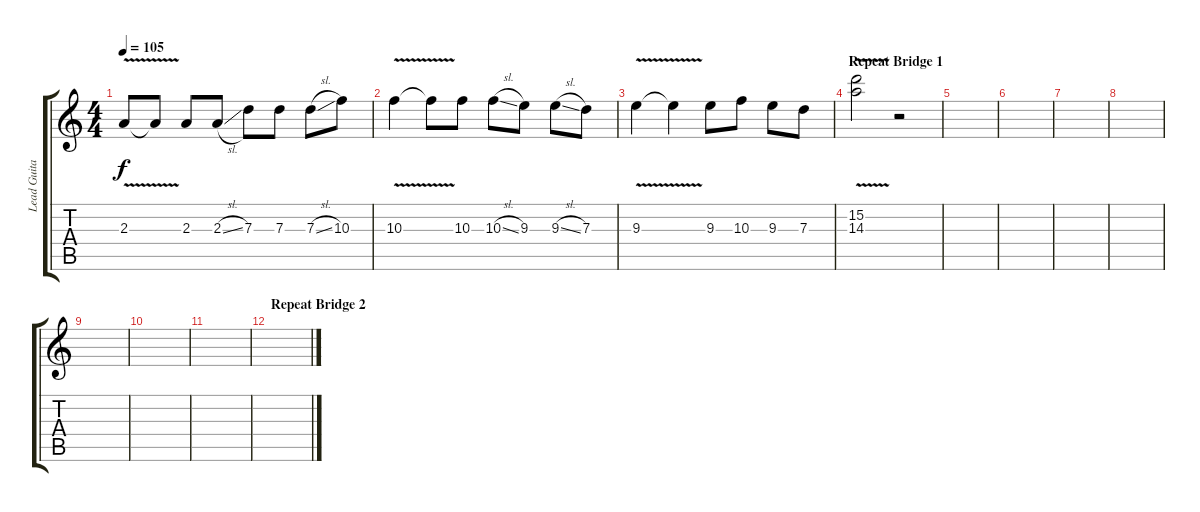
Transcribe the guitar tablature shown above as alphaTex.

\track ("Lead Guitar/Solo" "Lead Guita") {instrument distortionguitar}
\staff {score tabs}
\tuning (E4 B3 G3 D3 A2 E2) {hide}
\ts (4 4)
\tempo 105
\clef g2
\ks c
2.3{v}.8{dy f} 2.3{t}.8 2.3.8 2.3{sl}.8 7.3.8 7.3.8 7.3{sl}.8 10.3.8 |
10.3{v}.4 10.3{t}.8 10.3.8 10.3{sl}.8 9.3.8 9.3{sl}.8 7.3.8 |
9.3{v}.4 9.3{t}.4 9.3.8 10.3.8 9.3.8 7.3.8 |
\section ("" "Repeat Bridge 1")
(15.2{v} 14.3{v}).2 r.2 |
|
|
|
|
|
|
|
\section ("" "Repeat Bridge 2")
